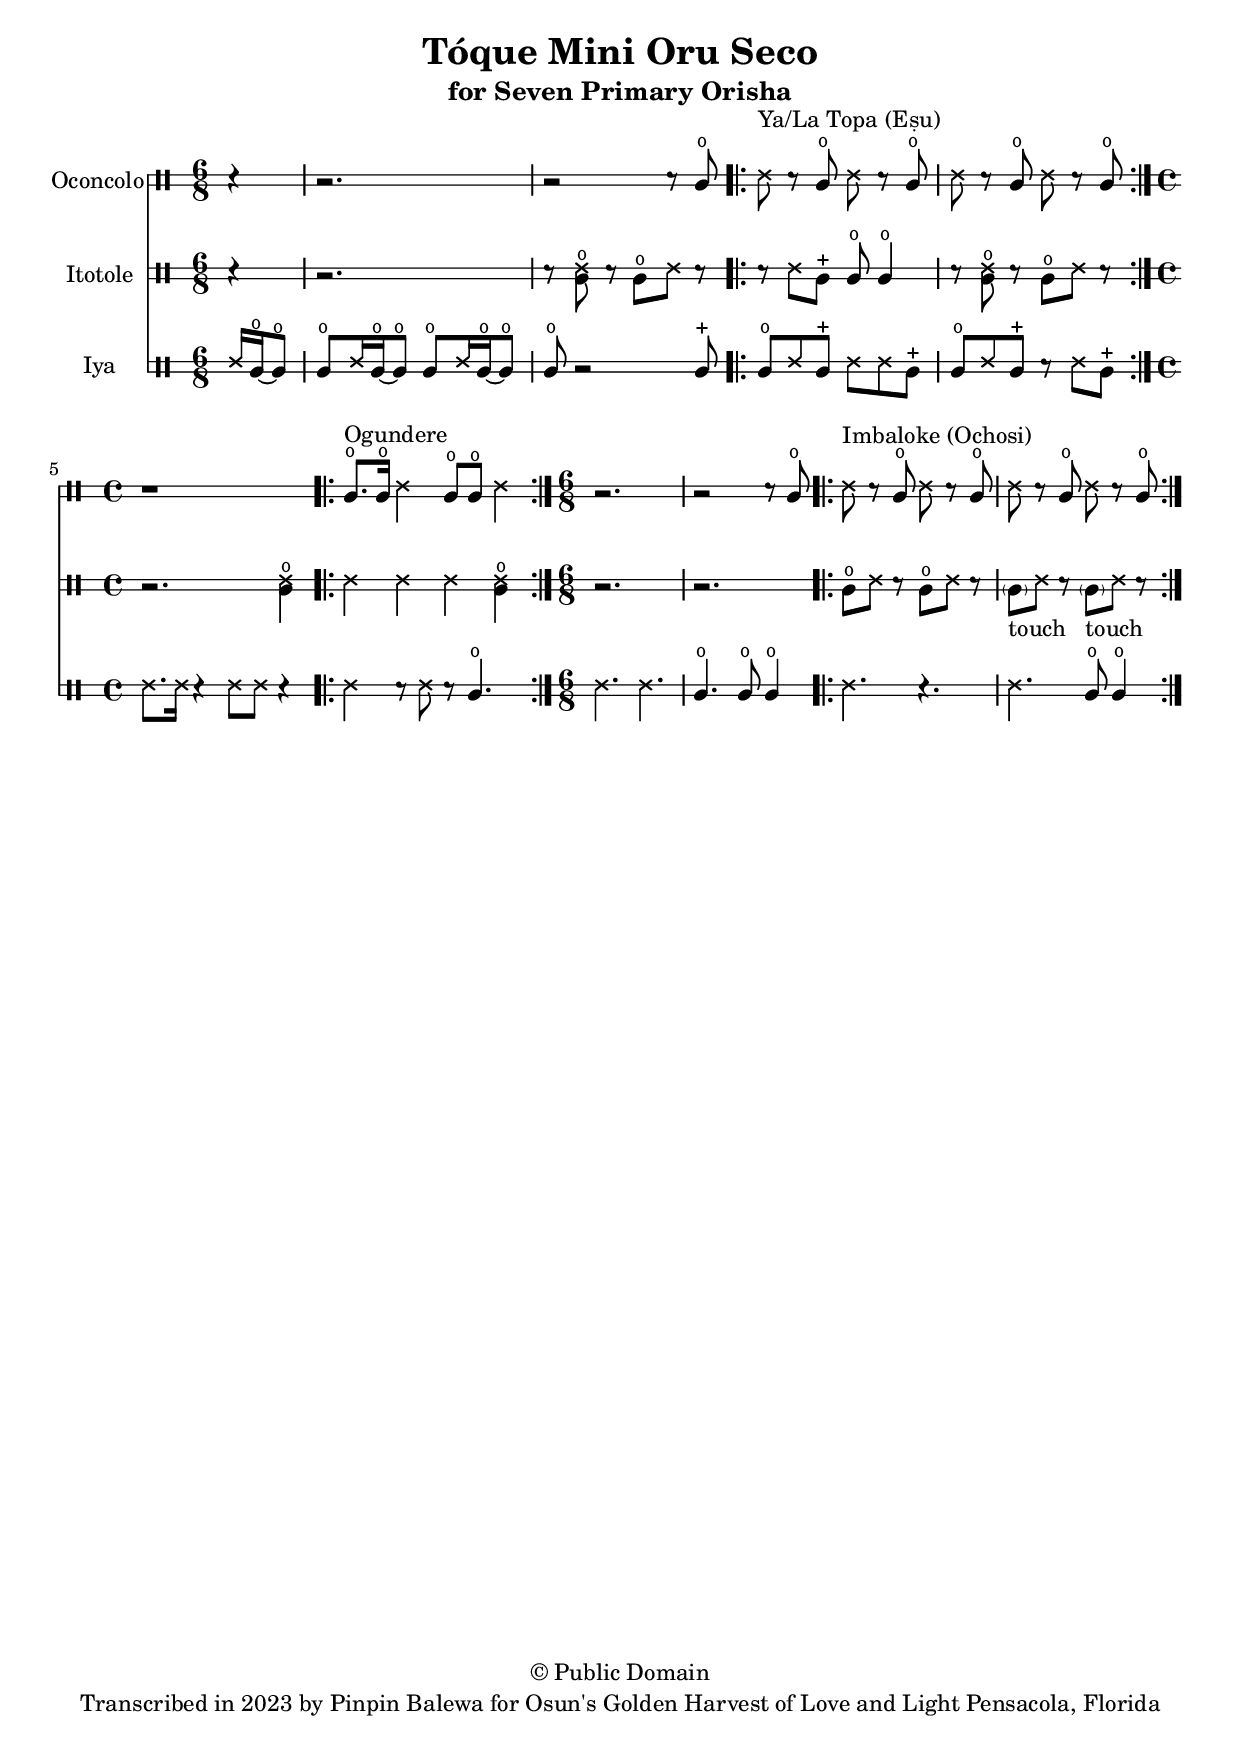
\version "2.18.2"

\header {
	title = "Tóque Mini Oru Seco"
	subtitle = "for Seven Primary Orisha"
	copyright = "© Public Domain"
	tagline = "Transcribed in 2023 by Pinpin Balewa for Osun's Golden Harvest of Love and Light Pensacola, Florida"
}



oconcolo = \drummode {
	\partial 4 r4 | % La Topa
  r2. | r2 r8 cglo |
  \repeat volta 2 {
    ssh ^"Ya/La Topa (Eṣu)"  r cglo ssh r cglo | ssh r cglo ssh r cglo |
  }
  \time 4/4 % Ogundere
  r1 |
  \repeat volta 2 {
    cglo8. ^"Ogundere" cglo16 ssh4 cglo8 cglo ssh4 |
  }
  \time 6/8 % Imbaloke
  r2. | r2 r8 cglo |
  \repeat volta 2 {
    ssh ^"Imbaloke (Ochosi)"  r cglo ssh r cglo | ssh r cglo ssh r cglo |
  }
}

itotole = \drummode {
	\partial 4 r4 | % La Topa
  r2. | r8 << ssh cglo >> r cglo ssh r |
  \repeat volta 2 {
    r ssh cglm cglo cglo4 | r8 << ssh cglo >> r cglo ssh r |
  }
  \time 4/4 % Ogundere
  r2. << ssh4 cglo >> |
  \repeat volta 2 {
    ssh ssh ssh << ssh4 cglo >> |
  }
  \time 6/8 % Imbaloke
  r2. | r |
  \repeat volta 2 {
    cglo8 ssh r cglo8 ssh r |
    \parenthesize cgl8 -"touch" ssh r \parenthesize cgl8 -"touch" ssh r |
  }
}

iya = \drummode {
  \time 6/8 % La Topa
	\partial 4 ssh16 cglo~ cglo8 |
  cglo ssh16 cglo~ cglo8 cglo ssh16 cglo~ cglo8 | cglo r2 cglm8 |
  \repeat volta 2 {
    cglo ssh cglm ssh ssh cglm | cglo ssh cglm r ssh cglm |
  }
  \time 4/4 % Ogundere
  ssh8. ssh16 r4 ssh8 ssh r4 |
  \repeat volta 2 {
    ssh4 r8 ssh r cglo4. |
  }
  \time 6/8 % Imbaloke
  ssh4. ssh | cglo cglo8 cglo4 |
  \repeat volta 2 {
    ssh4. r | ssh cglo8 cglo4 |
  }
}

\score {
  <<

  	\new DrumStaff \with {
  		drumStyleTable = #congas-style
  		\override StaffSymbol.line-count = #2
  	}
  		<<
  		\set Staff.instrumentName = #"Oconcolo"
      \oconcolo
		>>

  	\new DrumStaff \with {
  		drumStyleTable = #congas-style
  		\override StaffSymbol.line-count = #2
  	}
  		<<
  		\set Staff.instrumentName = #"Itotole"
      \itotole
		>>

  	\new DrumStaff \with {
  		drumStyleTable = #congas-style
  		\override StaffSymbol.line-count = #2
  	}
  		<<
  		\set Staff.instrumentName = #"Iya"
      \iya
		>>

  >>
}

\markup {
    \column {
			\line { \null }
			\line { \null }
			\line { \null }
    }
}
